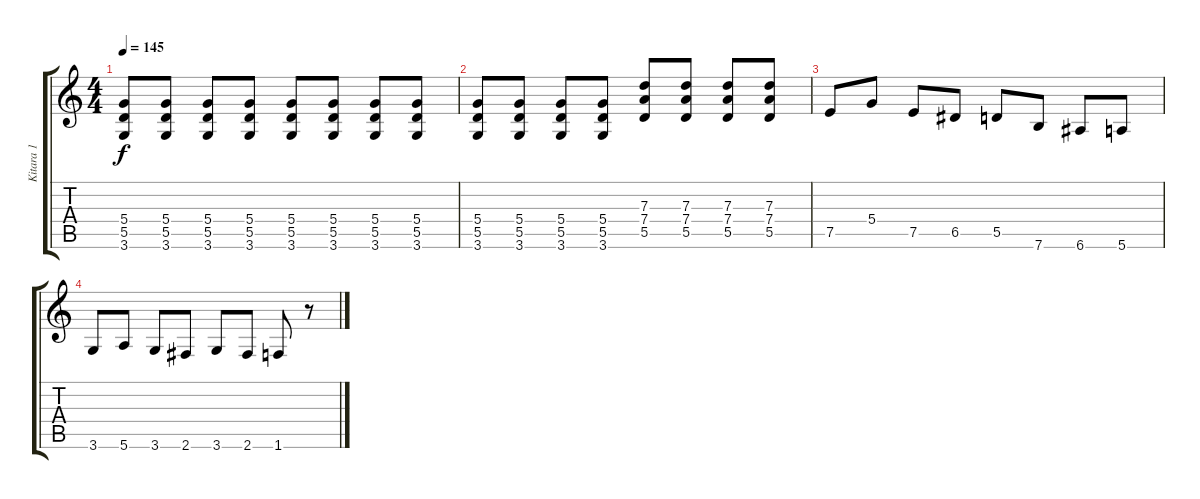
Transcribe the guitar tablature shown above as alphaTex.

\track ("Kitara 1" "Kitara 1") {instrument overdrivenguitar}
\staff {score tabs}
\tuning (E4 B3 G3 D3 A2 E2) {hide}
\ts (4 4)
\tempo 145
\clef g2
\ks c
(5.4 5.5 3.6).8{dy f} (5.4 5.5 3.6).8 (5.4 5.5 3.6).8 (5.4 5.5 3.6).8 (5.4 5.5 3.6).8 (5.4 5.5 3.6).8 (5.4 5.5 3.6).8 (5.4 5.5 3.6).8 |
(5.4 5.5 3.6).8 (5.4 5.5 3.6).8 (5.4 5.5 3.6).8 (5.4 5.5 3.6).8 (7.3 7.4 5.5).8 (7.3 7.4 5.5).8 (7.3 7.4 5.5).8 (7.3 7.4 5.5).8 |
7.5.8 5.4.8 7.5.8 6.5.8 5.5.8 7.6.8 6.6.8 5.6.8 |
3.6.8 5.6.8 3.6.8 2.6.8 3.6.8 2.6.8 1.6.8 r.8
